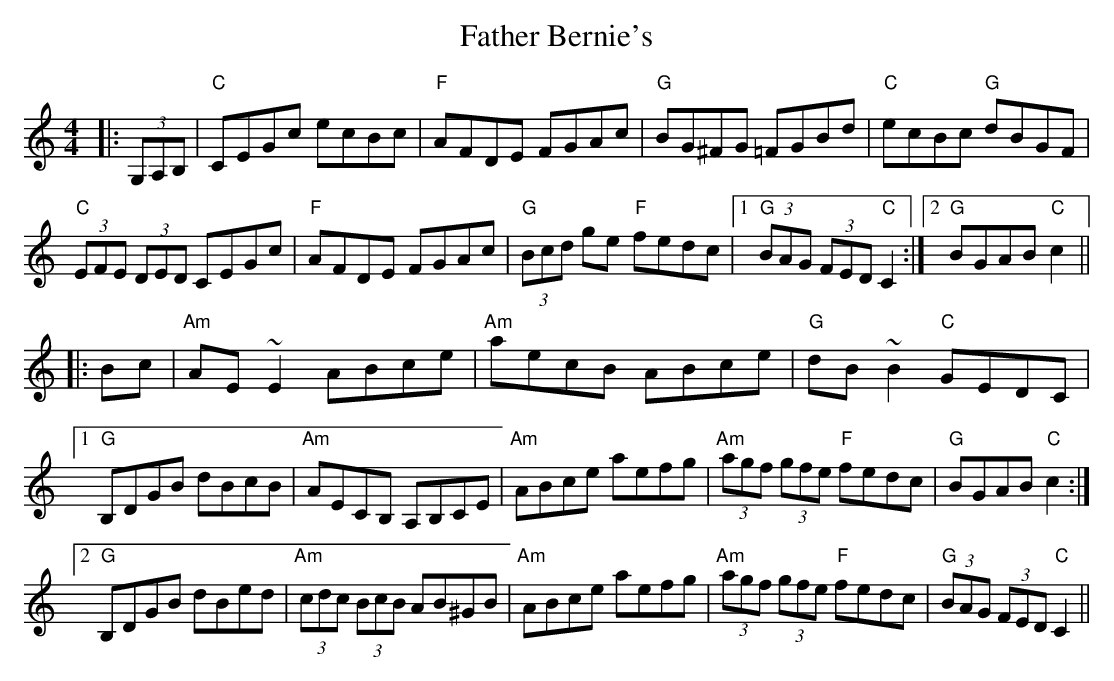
X:1
T: Father Bernie's
M: 4/4
L: 1/8
K: Cmaj
|:(3G,A,B,|"C"CEGc ecBc|"F"AFDE FGAc|"G"BG^FG =FGBd|"C"ecBc "G"dBGF|
"C"(3EFE (3DED CEGc|"F"AFDE FGAc|"G"(3Bcd ge "F"fedc|1 "G"(3BAG (3FED "C"C2:|2 "G"BGAB "C"c2||
|:Bc|"Am"AE ~E2 ABce|"Am"aecB ABce|"G"dB ~B2 "C"GEDC|
[1"G"B,DGB dBcB|"Am"AECB, A,B,CE|"Am"ABce aefg|"Am"(3agf (3gfe "F"fedc|"G"BGAB "C"c2:|
[2 "G"B,DGB dBed|"Am"(3cdc (3BcB AB^GB|"Am"ABce aefg|"Am"(3agf (3gfe "F"fedc|"G"(3BAG (3FED "C"C2||
